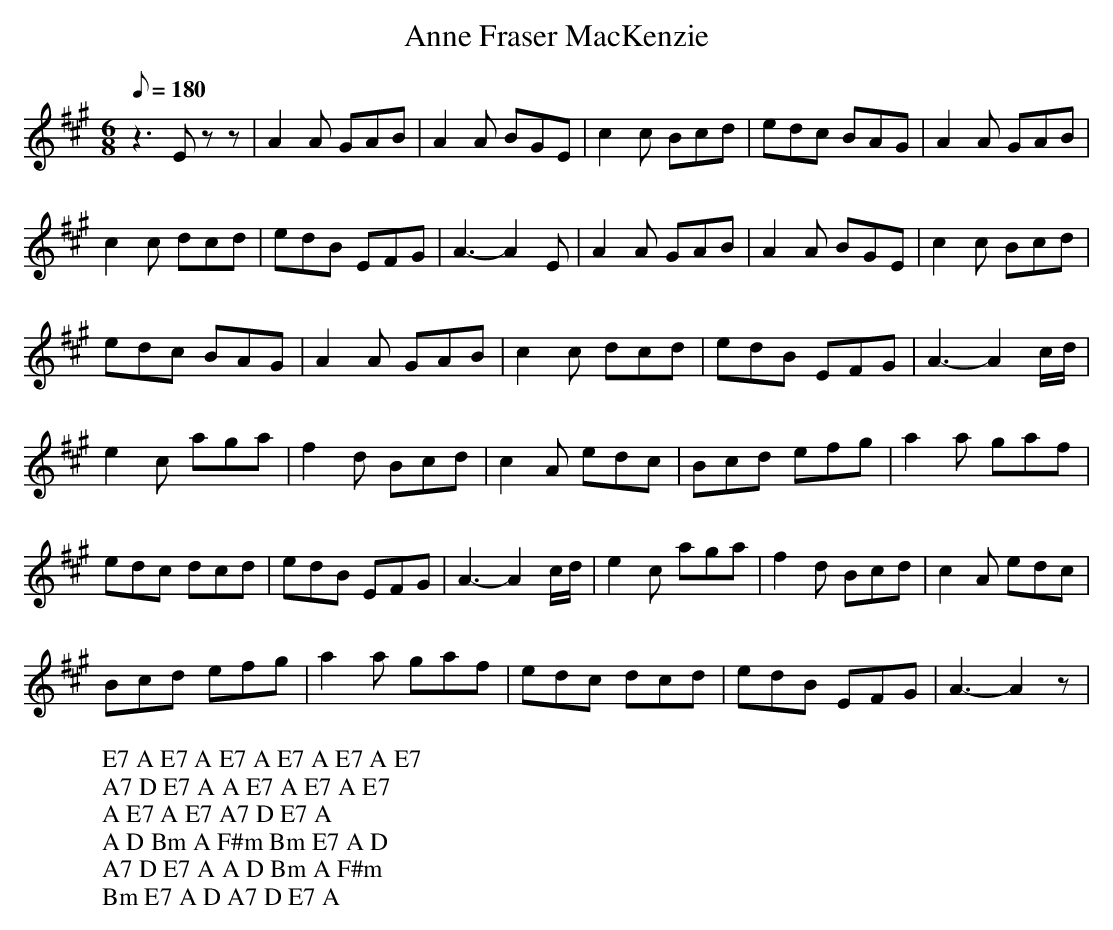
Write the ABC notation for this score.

X:1
T:Anne Fraser MacKenzie
M:6/8
L:1/8
Q:180
K:A
z3 Ezz|A2A GAB|A2A BGE|c2c Bcd|edc BAG|A2A GAB|
W:E7 A E7 A E7 A E7 A E7 A E7
c2c dcd|edB EFG|A3- A2E|A2A GAB|A2A BGE|c2c Bcd|
W:A7 D E7 A A E7 A E7 A E7
edc BAG|A2A GAB|c2c dcd|edB EFG|A3- A2c/d/|
W:A E7 A E7 A7 D E7 A
e2c aga|f2d Bcd|c2A edc|Bcd efg|a2a gaf|
W:A D Bm A F#m Bm E7 A D
edc dcd|edB EFG|A3- A2c/d/|e2c aga|f2d Bcd|c2A edc|
W:A7 D E7 A A D Bm A F#m
Bcd efg|a2a gaf|edc dcd|edB EFG|A3- A2z|
W:Bm E7 A D A7 D E7 A
